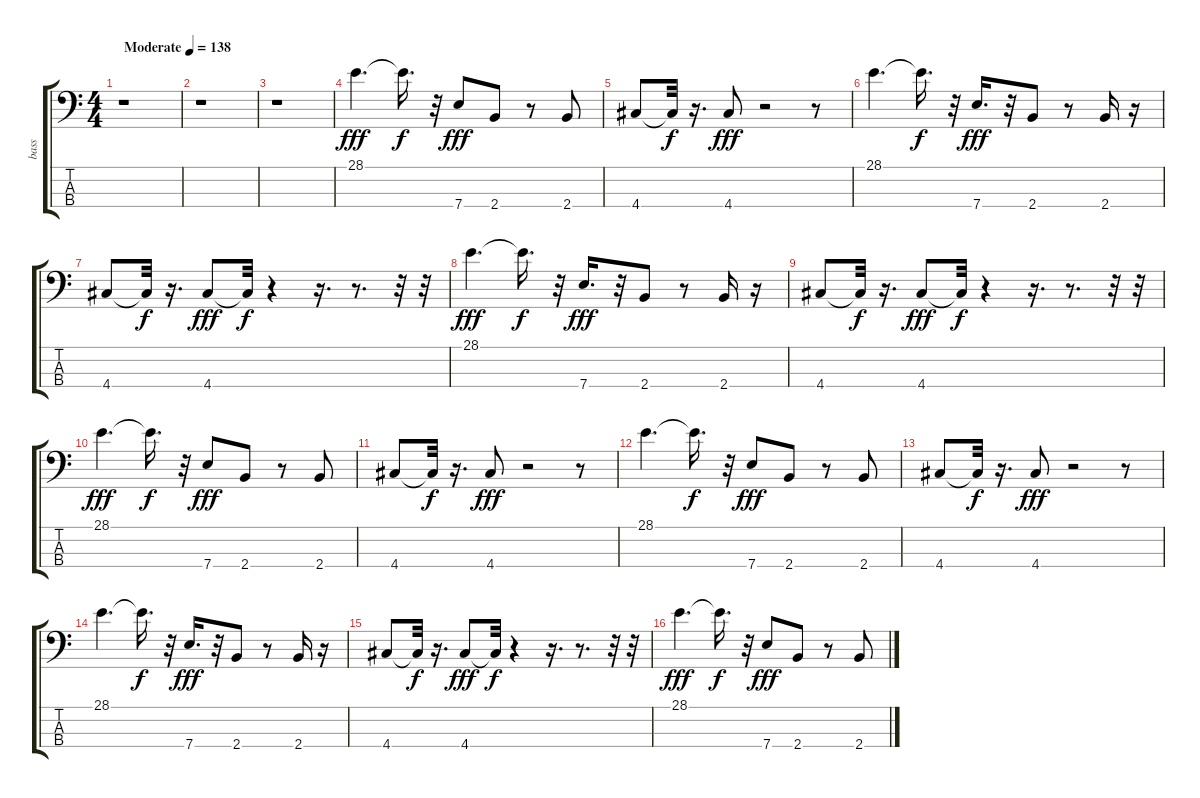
\track ("bass" "bass") {instrument electricbasspick}
\staff {score tabs}
\tuning (C-1 G2 D2 A1) {hide}
\ts (4 4)
\tempo (138 "Moderate")
\clef f4
\ks c
r.1{dy fff instrument electricbasspick} |
r.1 |
r.1 |
28.1.4{d} 28.1{t}.16{d dy f} r.32 7.4.8{dy fff} 2.4.8 r.8 2.4.8 |
4.4.8 4.4{t}.32{dy f} r.16{d} 4.4.8{dy fff} r.2 r.8 |
28.1.4{d} 28.1{t}.16{d dy f} r.32 7.4.16{d dy fff} r.32 2.4.8 r.8 2.4.16 r.16 |
4.4.8 4.4{t}.32{dy f} r.16{d} 4.4.8{dy fff} 4.4{t}.32{dy f} r.4 r.16{d} r.8{d} r.32 r.32 |
28.1.4{d dy fff} 28.1{t}.16{d dy f} r.32 7.4.16{d dy fff} r.32 2.4.8 r.8 2.4.16 r.16 |
4.4.8 4.4{t}.32{dy f} r.16{d} 4.4.8{dy fff} 4.4{t}.32{dy f} r.4 r.16{d} r.8{d} r.32 r.32 |
28.1.4{d dy fff} 28.1{t}.16{d dy f} r.32 7.4.8{dy fff} 2.4.8 r.8 2.4.8 |
4.4.8 4.4{t}.32{dy f} r.16{d} 4.4.8{dy fff} r.2 r.8 |
28.1.4{d} 28.1{t}.16{d dy f} r.32 7.4.8{dy fff} 2.4.8 r.8 2.4.8 |
4.4.8 4.4{t}.32{dy f} r.16{d} 4.4.8{dy fff} r.2 r.8 |
28.1.4{d} 28.1{t}.16{d dy f} r.32 7.4.16{d dy fff} r.32 2.4.8 r.8 2.4.16 r.16 |
4.4.8 4.4{t}.32{dy f} r.16{d} 4.4.8{dy fff} 4.4{t}.32{dy f} r.4 r.16{d} r.8{d} r.32 r.32 |
28.1.4{d dy fff} 28.1{t}.16{d dy f} r.32 7.4.8{dy fff} 2.4.8 r.8 2.4.8
